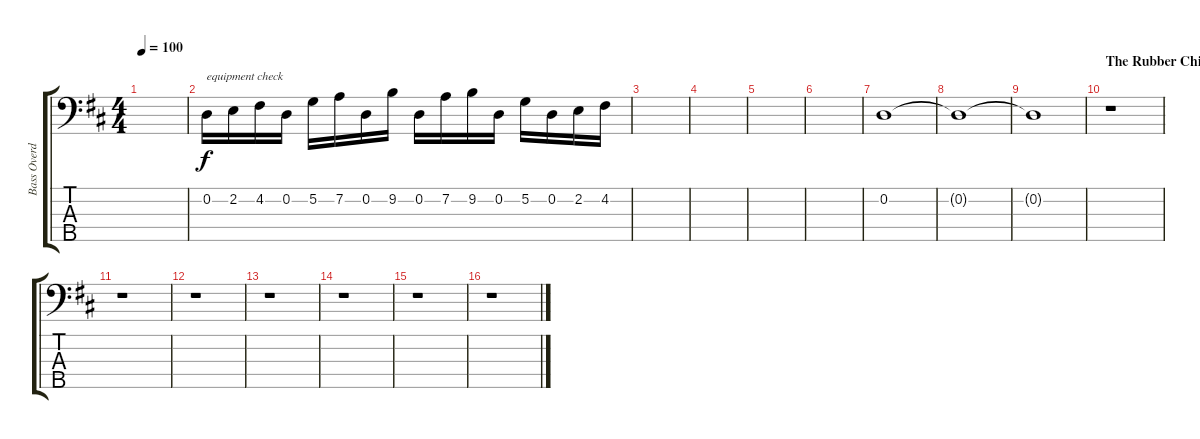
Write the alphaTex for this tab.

\track ("Bass Overdub" "Bass Overd") {instrument slapbass2}
\staff {score tabs}
\tuning (G2 D2 A1 E1 B0) {hide}
\ts (4 4)
\tempo 100
\clef f4
\ks d
|
0.2.16{txt "equipment check"} 2.2.16 4.2.16 0.2.16 5.2.16 7.2.16 0.2.16 9.2.16 0.2.16 7.2.16 9.2.16 0.2.16 5.2.16 0.2.16 2.2.16 4.2.16 |
|
|
|
|
0.2.1 |
0.2{t}.1 |
0.2{t}.1 |
\section ("" "The Rubber Chicken From Space Saves The Day")
r.1 |
r.1 |
r.1 |
r.1 |
r.1 |
r.1 |
r.1
